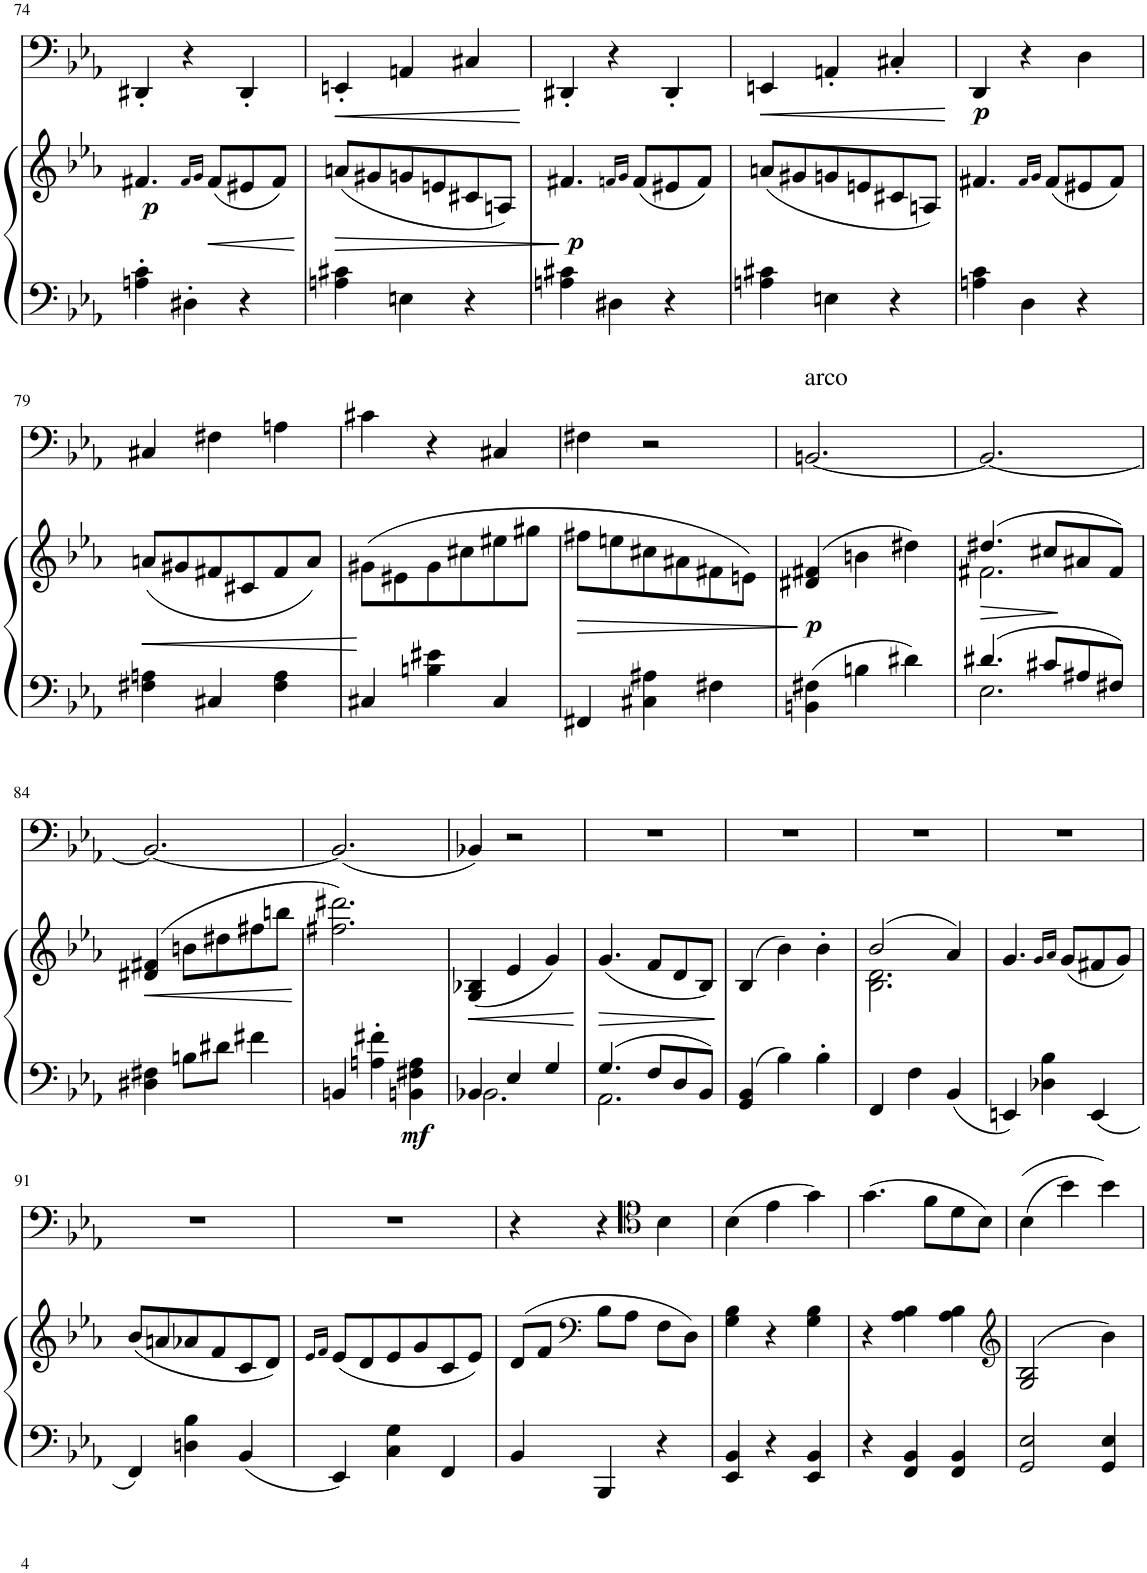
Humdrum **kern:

**kern	**kern	**dynam	**kern	**dynam
*part2	*part2	*part2	*part1	*part1
*staff3	*staff2	*staff2/3	*staff1	*staff1
*I"Piano	*	*	*I"Cello	*
*I'Pno	*	*	*	*
!!LO:PB:g=z
*clefF4	*clefG2	*	*clefF4	*
*k[b-e-a-]	*k[b-e-a-]	*	*k[b-e-a-]	*
*M3/4	*M3/4	*	*M3/4	*
=74	=74	=74	=74	=74
!	!	!LO:DY:b	!	!
4An\' 4c\'	4.f#X/	p	4DD#X'/	.
4D#X'\	.	.	4r	.
.	16qf#/LL	.	.	.
.	16qg/JJ	.	.	.
.	(8f#/L	.	.	.
4r	8e#X/	.	4DD#'/	.
.	8f#/J)	.	.	.
=75	=75	=75	=75	=75
!	!	!LO:HP:b	!	!LO:HP:b
4An\ 4c#X\	(8an/L	>	4EEn'/	<
.	8g#X/	.	.	.
4En\	8gn/	.	4AAn/	.
.	8en/	.	.	.
4r	8c#X/	.	4C#X/	.
.	8An/J)	.	.	.
.	.	]	.	[
=76	=76	=76	=76	=76
!	!	!LO:DY:b	!	!
4An\ 4c#X\	4.f#X/	p	4DD#X'/	.
4D#X\	.	.	4r	.
.	16qfn/LL	.	.	.
.	16qg/JJ	.	.	.
.	(8f/L	.	.	.
4r	8e#X/	.	4DD#'/	.
.	8f/J)	.	.	.
=77	=77	=77	=77	=77
!	!	!	!	!LO:HP:b
4An\ 4c#X\	(8an/L	.	4EEn/	<
.	8g#X/	.	.	.
4En\	8gn/	.	4AAn'/	.
.	8en/	.	.	.
4r	8c#X/	.	4C#X'/	.
.	8An/J)	.	.	.
.	.	.	.	[
=78	=78	=78	=78	=78
!	!	!	!	!LO:DY:b
4An\ 4c\	4.f#X/	.	4DD/	p
4D\	.	.	4r	.
.	16qf#/LL	.	.	.
.	16qg/JJ	.	.	.
.	(8f#/L	.	.	.
4r	8e#X/	.	4D\	.
.	8f#/J)	.	.	.
!!LO:LB:g=z
=79	=79	=79	=79	=79
!	!	!LO:HP:b	!	!
4F#X\ 4An\	(8an/L	<	4C#X/	.
.	8g#X/	.	.	.
4C#X/	8f#X/	.	4F#X\	.
.	8c#X/	.	.	.
4F#\ 4A\	8f#/	.	4An\	.
.	8a/J)	.	.	.
.	.	[	.	.
=80	=80	=80	=80	=80
4C#X/	(8g#X\L	.	4c#X\	.
.	8e#X\	.	.	.
4Bn\ 4e#X\	8g#\	.	4r	.
.	8cc#X\	.	.	.
4C#/	8ee#X\	.	4C#X/	.
.	8gg#X\J	.	.	.
=81	=81	=81	=81	=81
!	!	!LO:HP:b	!	!
4FF#X/	8ff#X\L	>	4F#X\	.
.	8een\	.	.	.
4C#X\ 4A#X\	8cc#X\	.	2r	.
.	8a#X\	.	.	.
4F#X\	8f#X\	.	.	.
.	8en\J)	.	.	.
.	.	]	.	.
=82	=82	=82	=82	=82
!	!	!	!LO:TX:a:t=arco	!
!	!	!LO:DY:b	!	!
4BBn\ 4F#X\	(4d#X/ 4f#X/	p	[2.BBn/	.
4Bn\	4bn\	.	.	.
4d#X\	4dd#X\)	.	.	.
=83	=83	=83	=83	=83
*^	*	*	*	*
!	!	!	!LO:HP:b	!	!
*	*	*^	*	*	*
4.d#X/	2.E-\	(4.dd#X/	2.f#X\	>	2.BB/_	.
8c#X/L	.	8cc#X/L	.	.	.	.
8A#X/	.	8a#X/	.	.	.	.
8F#X/J	.	8f#/J)	.	.	.	.
*v	*v	*	*	*	*	*
*	*v	*v	*	*	*
.	.	]	.	.
!!LO:LB:g=z
=84	=84	=84	=84	=84
!	!	!LO:HP:b	!	!
4D#X\ 4F#X\	(4d#X/ 4f#X/	<	2.BB/_	.
8Bn\L	8bn\L	.	.	.
8d#X\J	8dd#X\	.	.	.
4f#X\	8ff#X\	.	.	.
.	8bbn\J	.	.	.
.	.	[	.	.
=85	=85	=85	=85	=85
4BBn/	2.ff#X\ 2.ddd#X\)	.	(2.BB/]	.
4An\' 4f#X\'	.	.	.	.
!	!	!LO:DY:b=2	!	!
4BBn\ 4F#X\ 4A\	.	mf	.	.
=86	=86	=86	=86	=86
*^	*	*	*	*
!	!	!	!LO:HP:b	!	!
4BB-X/	2.BB-\	(4G/ 4B-X/	<	4BB-X/)	.
4E-/	.	4e-/	.	2r	.
4G/	.	4g/)	.	.	.
*v	*v	*	*	*	*
.	.	[	.	.
=87	=87	=87	=87	=87
*^	*	*	*	*
!	!	!	!LO:HP:b	!	!
4.G/	2.AA-\	(4.g/	>	2.r	.
8F/L	.	8f/L	.	.	.
8D/	.	8d/	.	.	.
8BB-/J	.	8B-/J)	.	.	.
*v	*v	*	*	*	*
.	.	]	.	.
=88	=88	=88	=88	=88
4GG/ 4BB-/	(4B-/	.	2.r	.
4B-\	4b-\)	.	.	.
4B-'\	4b-'\	.	.	.
=89	=89	=89	=89	=89
*	*^	*	*	*
4FF/	(2b-/	2.B-\ 2.d\	.	2.r	.
4F\	.	.	.	.	.
4BB-/	4a-/)	.	.	.	.
*	*v	*v	*	*	*
=90	=90	=90	=90	=90
4EEn/	4.g/	.	2.r	.
4D-X\ 4B-\	.	.	.	.
.	16qg/LL	.	.	.
.	16qa-/JJ	.	.	.
.	(8g/L	.	.	.
4EE/	8f#X/	.	.	.
.	8g/J)	.	.	.
!!LO:LB:g=z
=91	=91	=91	=91	=91
4FF/	(8b-/L	.	2.r	.
.	8an/	.	.	.
4Dn\ 4B-\	8a-X/	.	.	.
.	8f/	.	.	.
4BB-/	8c/	.	.	.
.	8d/J)	.	.	.
=92	=92	=92	=92	=92
.	16qe-/LL	.	.	.
.	16qf/JJ	.	.	.
4EE-/	(8e-/L	.	2.r	.
.	8d/	.	.	.
4C\ 4G\	8e-/	.	.	.
.	8g/	.	.	.
4FF/	8c/	.	.	.
.	8e-/J)	.	.	.
=93	=93	=93	=93	=93
4BB-/	(8d/L	.	4r	.
.	8f/J	.	.	.
*	*clefF4	*	*	*
4BBB-/	8B-\L	.	4r	.
.	8A-\J	.	.	.
*	*	*	*clefC4	*
4r	8F\L	.	4B-\	.
.	8D\J)	.	.	.
=94	=94	=94	=94	=94
4EE-/ 4BB-/	4G\ 4B-\	.	(4B-\	.
4r	4r	.	4e-\	.
4EE-/ 4BB-/	4G\ 4B-\	.	4g\)	.
=95	=95	=95	=95	=95
4r	4r	.	(4.g\	.
4FF/ 4BB-/	4A-\ 4B-\	.	.	.
.	.	.	8f\L	.
4FF/ 4BB-/	4A-\ 4B-\	.	8d\	.
.	.	.	8B-\J)	.
=96	=96	=96	=96	=96
*	*clefG2	*	*	*
2GG/ 2E-/	(2G/ 2B-/	.	((4B-\	.
.	.	.	4b-\)	.
4GG/ 4E-/	4b-\)	.	4b-\)	.
=	=	=	=	=
*-	*-	*-	*-	*-
